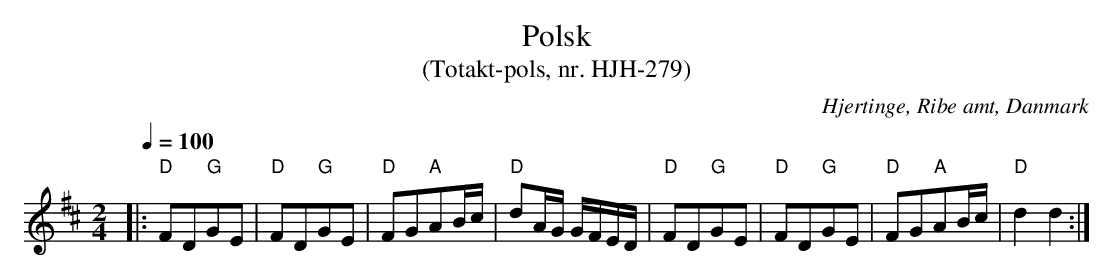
X:1
T:Polsk
T:(Totakt-pols, nr. HJH-279)
O:Hjertinge, Ribe amt, Danmark
M:2/4
L:1/8
Q:1/4=100
K:D
|: "D"FD"G"GE | "D"FD"G"GE | "D"FG"A"AB/c/ | "D"dA/G/ G/F/E/D/ | "D"FD"G"GE | "D"FD"G"GE | "D"FG"A"AB/c/ | "D"d2 d2 :|
